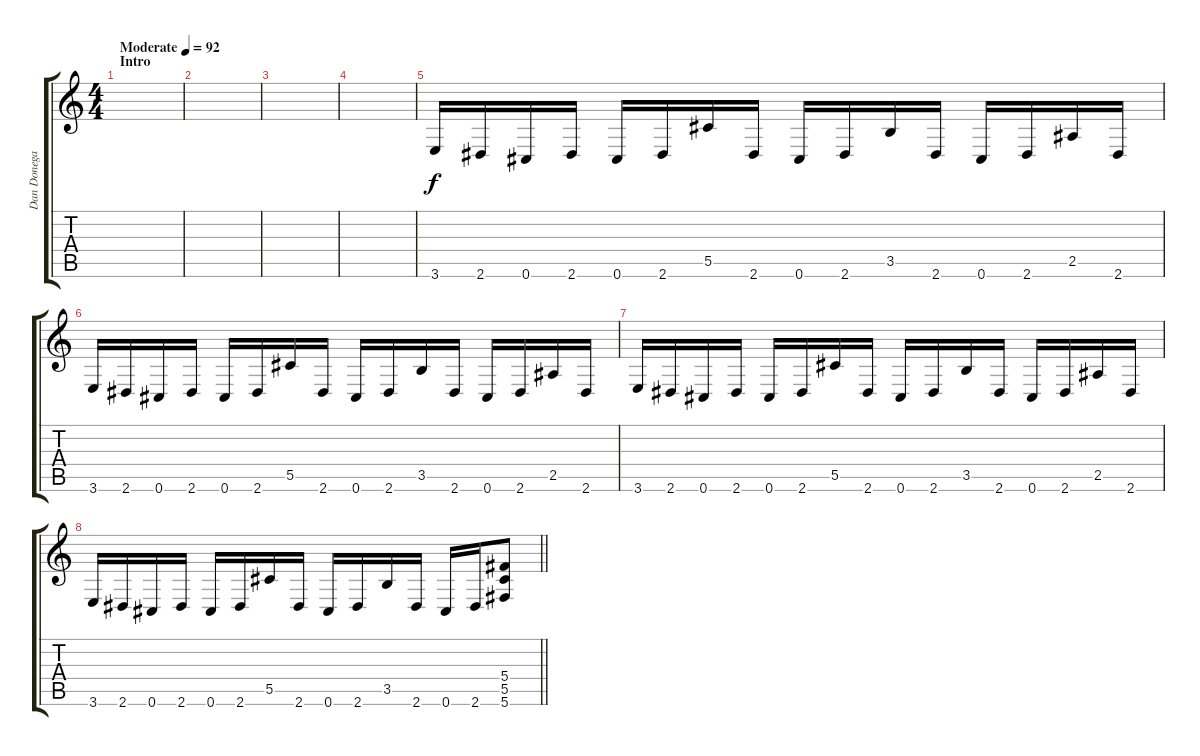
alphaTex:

\track ("Dan Donegan 2" "Dan Donega") {instrument distortionguitar}
\staff {score tabs}
\tuning (Eb4 Bb3 Gb3 Db3 Ab2 Db2) {hide}
\ts (4 4)
\section ("" "Intro")
\tempo (92 "Moderate")
\clef g2
\ks c
|
|
|
|
3.6.16 2.6.16 0.6.16 2.6.16 0.6.16 2.6.16 5.5.16 2.6.16 0.6.16 2.6.16 3.5.16 2.6.16 0.6.16 2.6.16 2.5.16 2.6.16 |
3.6.16 2.6.16 0.6.16 2.6.16 0.6.16 2.6.16 5.5.16 2.6.16 0.6.16 2.6.16 3.5.16 2.6.16 0.6.16 2.6.16 2.5.16 2.6.16 |
3.6.16 2.6.16 0.6.16 2.6.16 0.6.16 2.6.16 5.5.16 2.6.16 0.6.16 2.6.16 3.5.16 2.6.16 0.6.16 2.6.16 2.5.16 2.6.16 |
\barLineRight lightlight
3.6.16 2.6.16 0.6.16 2.6.16 0.6.16 2.6.16 5.5.16 2.6.16 0.6.16 2.6.16 3.5.16 2.6.16 0.6.16 2.6.16 (5.4 5.5 5.6).8
